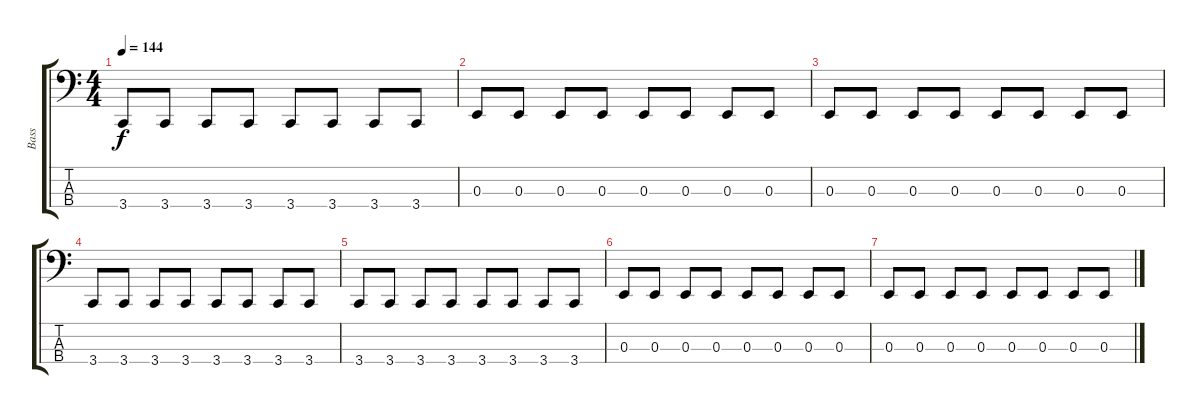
\track ("Bass" "Bass") {instrument electricbassfinger}
\staff {score tabs}
\tuning (D2 A1 E1 A0) {hide}
\ts (4 4)
\tempo 144
\clef f4
\ks c
3.4.8{dy f} 3.4.8 3.4.8 3.4.8 3.4.8 3.4.8 3.4.8 3.4.8 |
0.3.8 0.3.8 0.3.8 0.3.8 0.3.8 0.3.8 0.3.8 0.3.8 |
0.3.8 0.3.8 0.3.8 0.3.8 0.3.8 0.3.8 0.3.8 0.3.8 |
3.4.8{volume 0} 3.4.8 3.4.8 3.4.8 3.4.8 3.4.8 3.4.8 3.4.8 |
3.4.8 3.4.8 3.4.8 3.4.8 3.4.8 3.4.8 3.4.8 3.4.8 |
0.3.8 0.3.8 0.3.8 0.3.8 0.3.8 0.3.8 0.3.8 0.3.8 |
0.3.8 0.3.8 0.3.8 0.3.8 0.3.8 0.3.8 0.3.8 0.3.8
